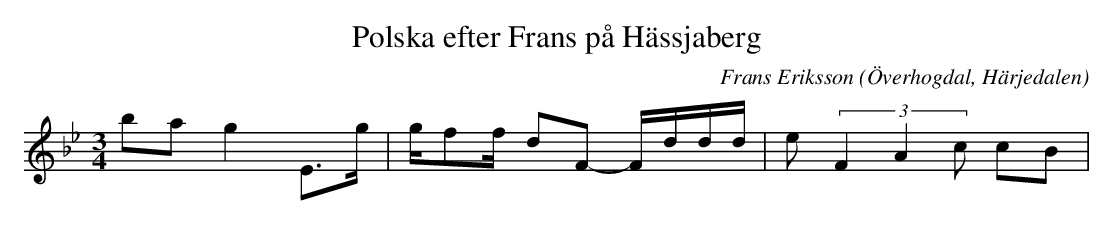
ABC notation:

X:1
T:Polska efter Frans på Hässjaberg
O:Överhogdal, Härjedalen
M:3/4
C:Frans Eriksson
K:Bb
ba g2 E>g |g/ff/- dF- F/d/d/d/|e(3F2A2c (3cB|
